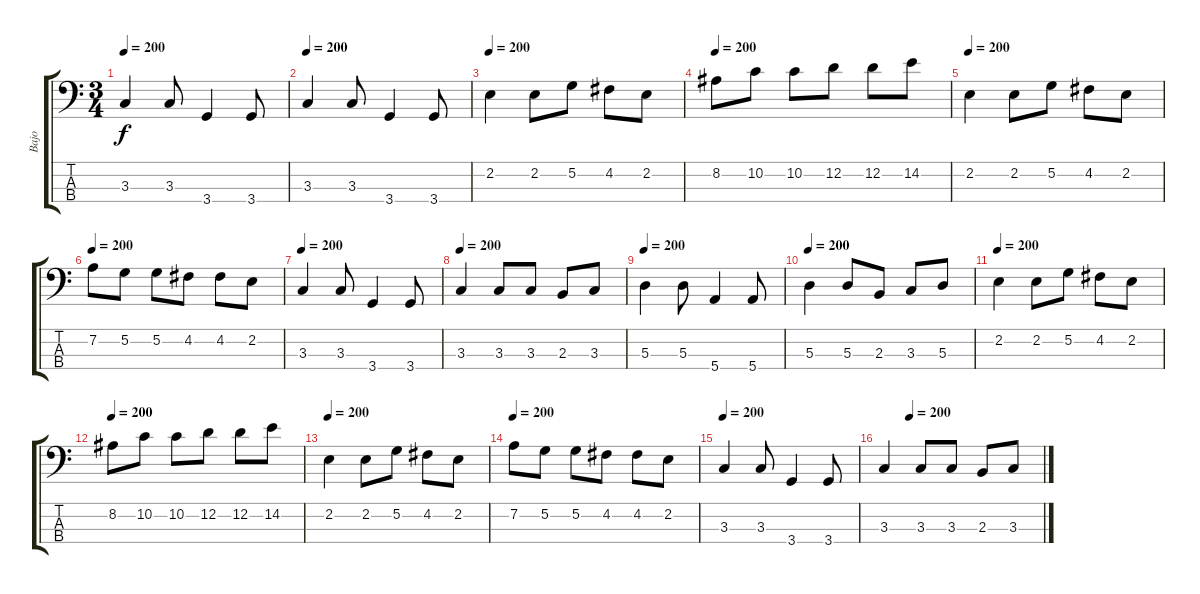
\track ("Bajo" "Bajo") {instrument electricbassfinger}
\staff {score tabs}
\tuning (G2 D2 A1 E1) {hide}
\ts (3 4)
\tempo 200
\clef f4
\ks c
3.3.4{dy f} 3.3.8 3.4.4 3.4.8 |
\tempo 200
3.3.4 3.3.8 3.4.4 3.4.8 |
\tempo 200
2.2.4 2.2.8 5.2.8 4.2.8 2.2.8 |
\tempo 200
8.2.8 10.2.8 10.2.8 12.2.8 12.2.8 14.2.8 |
\tempo 200
2.2.4 2.2.8 5.2.8 4.2.8 2.2.8 |
\tempo 200
7.2.8 5.2.8 5.2.8 4.2.8 4.2.8 2.2.8 |
\tempo 200
3.3.4 3.3.8 3.4.4 3.4.8 |
\tempo 200
3.3.4 3.3.8 3.3.8 2.3.8 3.3.8 |
\tempo 200
5.3.4 5.3.8 5.4.4 5.4.8 |
\tempo 200
5.3.4 5.3.8 2.3.8 3.3.8 5.3.8 |
\tempo 200
2.2.4 2.2.8 5.2.8 4.2.8 2.2.8 |
\tempo 200
8.2.8 10.2.8 10.2.8 12.2.8 12.2.8 14.2.8 |
\tempo 200
2.2.4 2.2.8 5.2.8 4.2.8 2.2.8 |
\tempo 200
7.2.8 5.2.8 5.2.8 4.2.8 4.2.8 2.2.8 |
\tempo 200
3.3.4 3.3.8 3.4.4 3.4.8 |
\tempo (200 0.16666666666666666)
3.3.4 3.3.8 3.3.8 2.3.8 3.3.8
